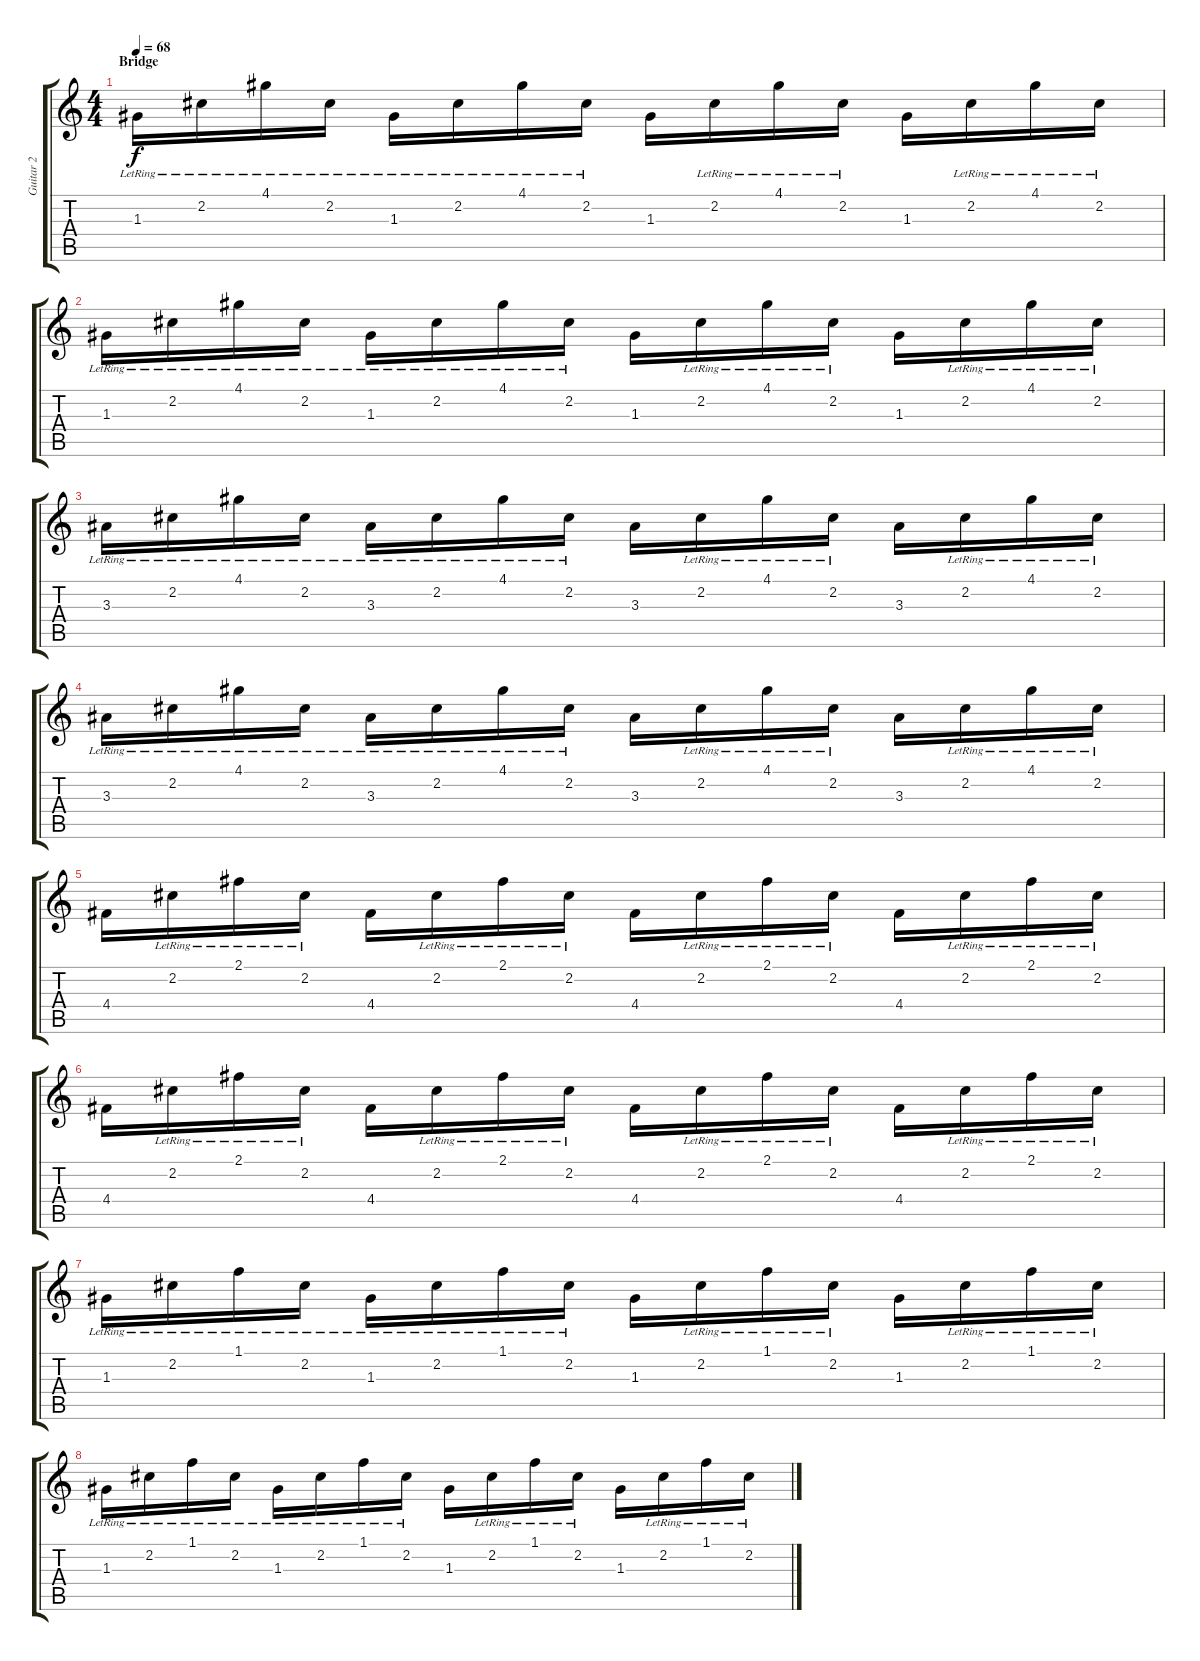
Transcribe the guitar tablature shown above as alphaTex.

\track ("Guitar 2" "Guitar 2") {instrument electricguitarclean}
\staff {score tabs}
\tuning (E4 B3 G3 D3 A2 E2) {hide}
\ts (4 4)
\section ("" "Bridge")
\tempo 68
\clef g2
\ks c
1.3{lr}.16{dy f volume 4 instrument electricguitarclean} 2.2{lr}.16 4.1{lr}.16 2.2{lr}.16 1.3{lr}.16 2.2{lr}.16 4.1{lr}.16 2.2{lr}.16 1.3.16 2.2{lr}.16 4.1{lr}.16 2.2{lr}.16 1.3.16 2.2{lr}.16 4.1{lr}.16 2.2{lr}.16 |
1.3{lr}.16 2.2{lr}.16 4.1{lr}.16 2.2{lr}.16 1.3{lr}.16 2.2{lr}.16 4.1{lr}.16 2.2{lr}.16 1.3.16 2.2{lr}.16 4.1{lr}.16 2.2{lr}.16 1.3.16 2.2{lr}.16 4.1{lr}.16 2.2{lr}.16 |
3.3{lr}.16 2.2{lr}.16 4.1{lr}.16 2.2{lr}.16 3.3{lr}.16 2.2{lr}.16 4.1{lr}.16 2.2{lr}.16 3.3.16 2.2{lr}.16 4.1{lr}.16 2.2{lr}.16 3.3.16 2.2{lr}.16 4.1{lr}.16 2.2{lr}.16 |
3.3{lr}.16 2.2{lr}.16 4.1{lr}.16 2.2{lr}.16 3.3{lr}.16 2.2{lr}.16 4.1{lr}.16 2.2{lr}.16 3.3.16 2.2{lr}.16 4.1{lr}.16 2.2{lr}.16 3.3.16 2.2{lr}.16 4.1{lr}.16 2.2{lr}.16 |
4.4.16 2.2{lr}.16 2.1{lr}.16 2.2{lr}.16 4.4.16 2.2{lr}.16 2.1{lr}.16 2.2{lr}.16 4.4.16 2.2{lr}.16 2.1{lr}.16 2.2{lr}.16 4.4.16 2.2{lr}.16 2.1{lr}.16 2.2{lr}.16 |
4.4.16 2.2{lr}.16 2.1{lr}.16 2.2{lr}.16 4.4.16 2.2{lr}.16 2.1{lr}.16 2.2{lr}.16 4.4.16 2.2{lr}.16 2.1{lr}.16 2.2{lr}.16 4.4.16 2.2{lr}.16 2.1{lr}.16 2.2{lr}.16 |
1.3{lr}.16 2.2{lr}.16 1.1{lr}.16 2.2{lr}.16 1.3{lr}.16 2.2{lr}.16 1.1{lr}.16 2.2{lr}.16 1.3.16 2.2{lr}.16 1.1{lr}.16 2.2{lr}.16 1.3.16 2.2{lr}.16 1.1{lr}.16 2.2{lr}.16 |
1.3{lr}.16 2.2{lr}.16 1.1{lr}.16 2.2{lr}.16 1.3{lr}.16 2.2{lr}.16 1.1{lr}.16 2.2{lr}.16 1.3.16 2.2{lr}.16 1.1{lr}.16 2.2{lr}.16 1.3.16 2.2{lr}.16 1.1{lr}.16 2.2{lr}.16
